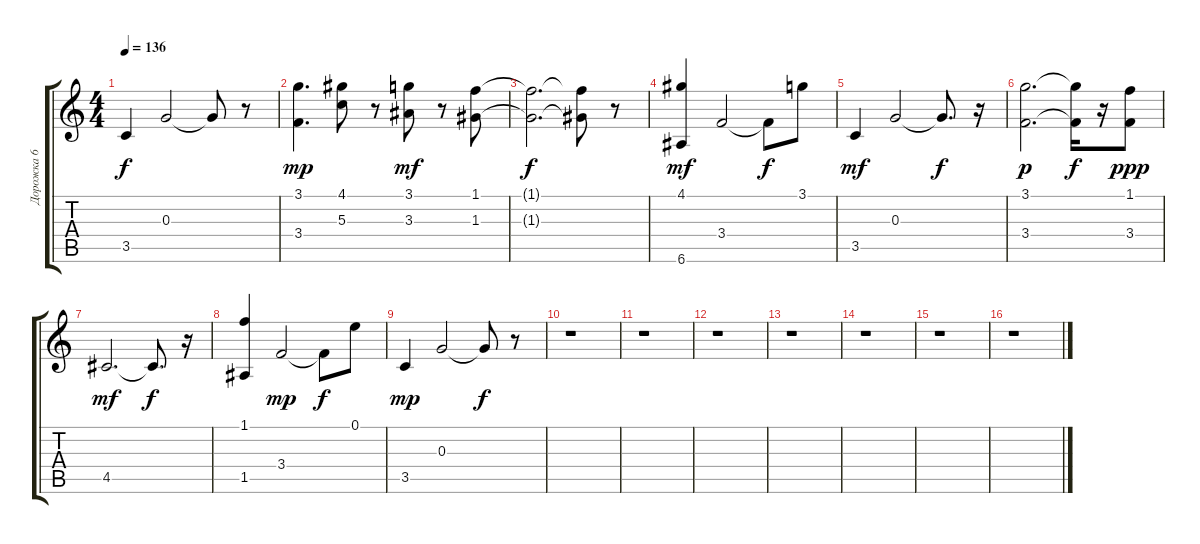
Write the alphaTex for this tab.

\track ("Дорожка 6" "Дорожка 6") {instrument acousticguitarnylon}
\staff {score tabs}
\tuning (E4 B3 G3 D3 A2 E2) {hide}
\ts (4 4)
\tempo 136
\clef g2
\ks c
3.5.4{dy f} 0.3.2 0.3{t}.8 r.8 |
(3.1 3.4).4{d dy mp} (4.1 5.3).8 r.8 (3.1 3.3).8{dy mf} r.8 (1.1 1.3).8 |
(1.1{t} 1.3{t}).2{d dy f} (1.1{t} 1.3{t}).8 r.8 |
(4.1 6.6).4{dy mf} 3.4.2 3.4{t}.8{dy f} 3.1.8 |
3.5.4{dy mf} 0.3.2 0.3{t}.8{d dy f} r.16 |
(3.1 3.4).2{d dy p} (3.1{t} 3.4{t}).16{dy f} r.16 (1.1 3.4).8{dy ppp} |
4.5.2{d dy mf} 4.5{t}.8{d dy f} r.16 |
(1.1 1.5).4 3.4.2{dy mp} 3.4{t}.8{dy f} 0.1.8 |
3.5.4{dy mp} 0.3.2 0.3{t}.8{dy f} r.8 |
r.1 |
r.1 |
r.1 |
r.1 |
r.1 |
r.1 |
r.1
